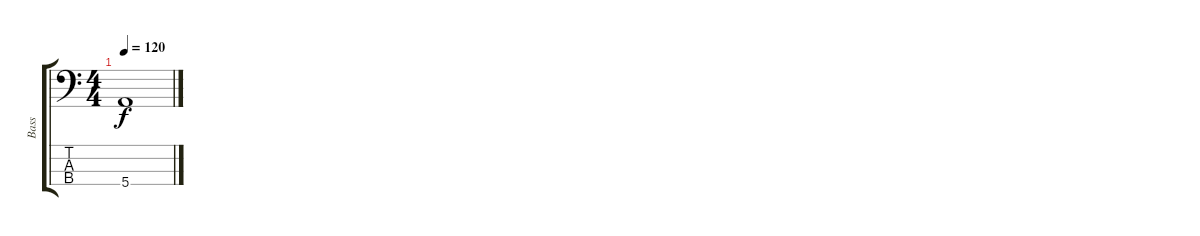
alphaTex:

\track ("Bass" "Bass") {instrument electricbasspick}
\staff {score tabs}
\tuning (G2 D2 A1 E1) {hide}
\ts (4 4)
\tempo 120
\clef f4
\ks c
5.4{t}.1{dy f}
